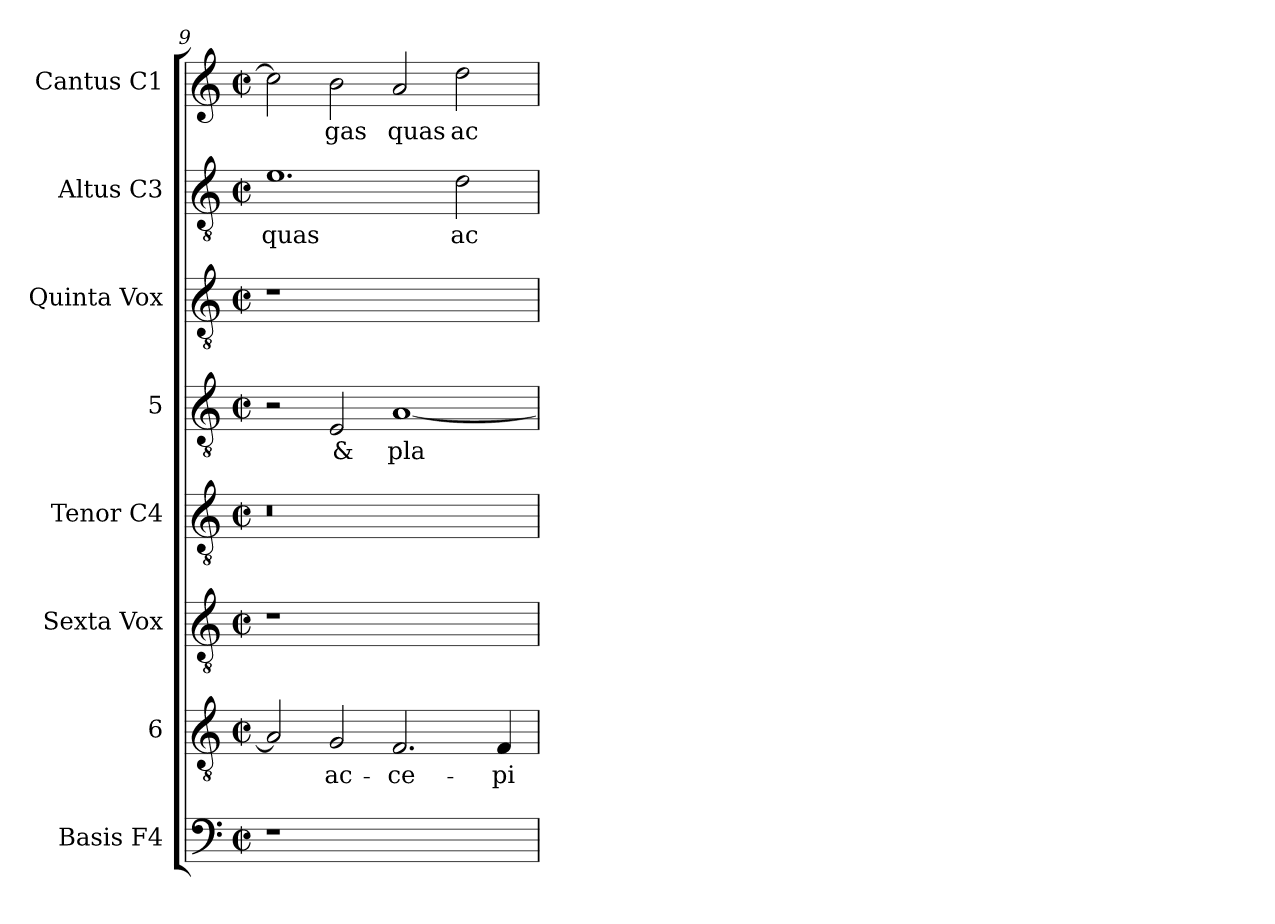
**kern	**kern	**text	**kern	**kern	**kern	**text	**kern	**kern	**text	**kern	**text
*part8	*part7	*part7	*part6	*part5	*part4	*part4	*part3	*part2	*part2	*part1	*part1
*staff8	*staff7	*staff7	*staff6	*staff5	*staff4	*staff4	*staff3	*staff2	*staff2	*staff1	*staff1
*I"Basis  F4	*I"6	*	*I"Sexta  Vox	*I"Tenor  C4	*I"5	*	*I"Quinta  Vox	*I"Altus  C3	*	*I"Cantus  C1	*
*I'B	*	*	*	*I'T	*	*	*	*I'A	*	*I'C	*
*clefF4	*clefGv2	*	*clefGv2	*clefGv2	*clefGv2	*	*clefGv2	*clefGv2	*	*clefG2	*
*k[]	*k[]	*	*k[]	*k[]	*k[]	*	*k[]	*k[]	*	*k[]	*
*C:	*C:	*	*C:	*C:	*C:	*	*C:	*C:	*	*C:	*
*M2/2	*M2/2	*	*M2/2	*M2/2	*M2/2	*	*M2/2	*M2/2	*	*M2/2	*
*met(c|)	*met(c|)	*	*met(c|)	*met(c|)	*met(c|)	*	*met(c|)	*met(c|)	*	*met(c|)	*
=9	=9	=9	=9	=9	=9	=9	=9	=9	=9	=9	=9
!	!	!LO:LY:b:cj	!	!	!	!	!	!	!LO:LY:b:cj	!	!LO:LY:b:cj
1r	2A/]	.	1r	0r	2r	.	1r	1.e	quas	2cc\]	--
!	!	!LO:LY:b:cj	!	!	!	!LO:LY:b:cj	!	!	!	!	!LO:LY:b:cj
.	2G/	ac-	.	.	2E/	&	.	.	.	2b\	-gas
!	!	!LO:LY:b:cj	!	!	!	!LO:LY:b:cj	!	!	!	!	!LO:LY:b:cj
1ryy	2.F/	-ce-	1ryy	.	[<1A	pla-	1ryy	.	.	2a/	quas
!	!	!	!	!	!	!	!	!	!LO:LY:b:cj	!	!LO:LY:b:cj
.	.	.	.	.	.	.	.	2d\	ac-	2dd\	ac-
!	!	!LO:LY:b:cj	!	!	!	!	!	!	!	!	!
.	4F/	-pi-	.	.	.	.	.	.	.	.	.
=	=	=	=	=	=	=	=	=	=	=	=
*-	*-	*-	*-	*-	*-	*-	*-	*-	*-	*-	*-
